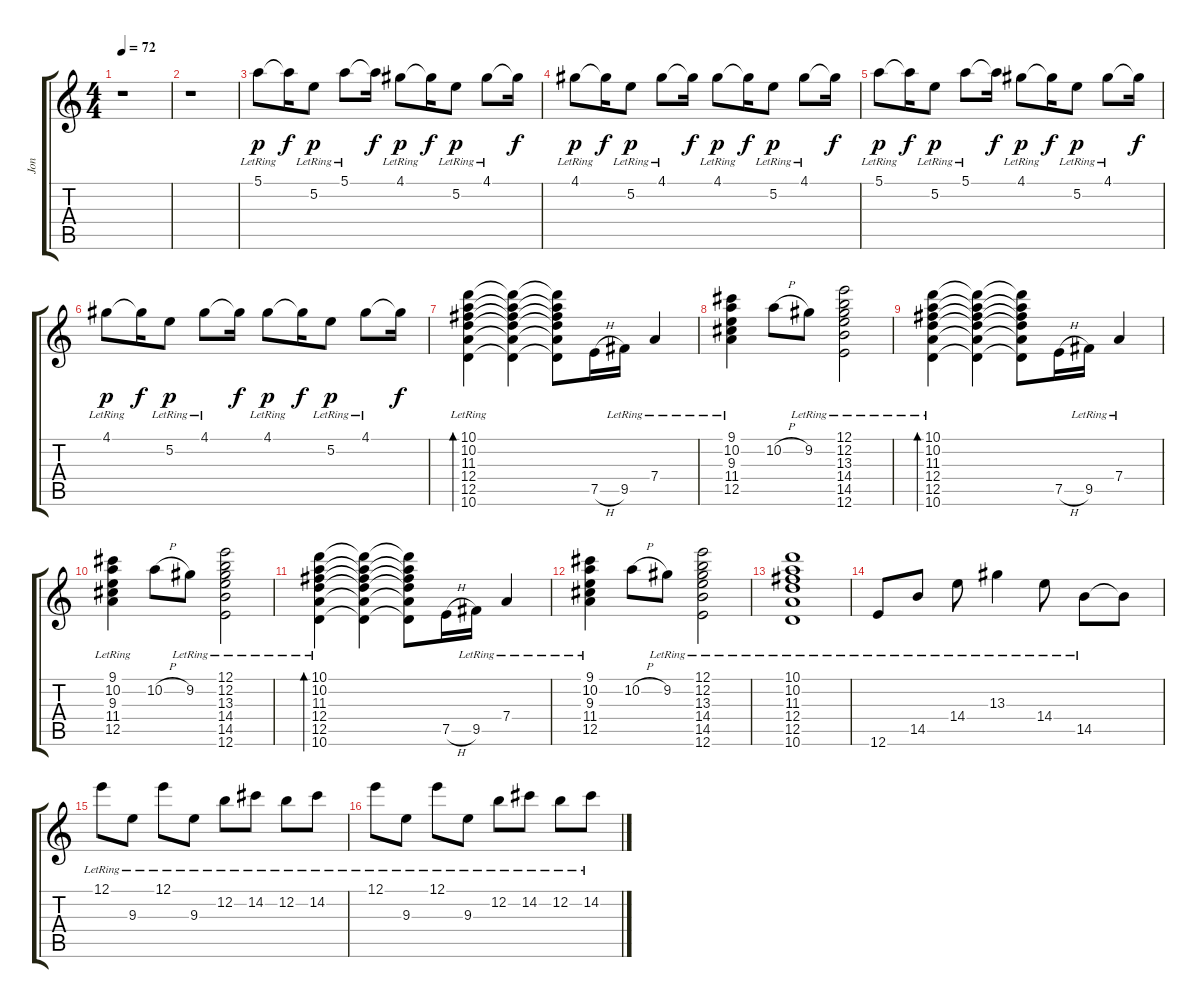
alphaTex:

\track ("Jon" "Jon") {instrument electricguitarjazz}
\staff {score tabs}
\tuning (E4 B3 G3 D3 A2 E2) {hide}
\ts (4 4)
\tempo 72
\clef g2
\ks c
r.1{dy f} |
r.1 |
5.1{lr}.8{dy p} 5.1{t}.16{dy f} 5.2{lr}.8{dy p} 5.1{lr}.8 5.1{t}.16{dy f} 4.1{lr}.8{dy p} 4.1{t}.16{dy f} 5.2{lr}.8{dy p} 4.1{lr}.8 4.1{t}.16{dy f} |
4.1{lr}.8{dy p} 4.1{t}.16{dy f} 5.2{lr}.8{dy p} 4.1{lr}.8 4.1{t}.16{dy f} 4.1{lr}.8{dy p} 4.1{t}.16{dy f} 5.2{lr}.8{dy p} 4.1{lr}.8 4.1{t}.16{dy f} |
5.1{lr}.8{dy p} 5.1{t}.16{dy f} 5.2{lr}.8{dy p} 5.1{lr}.8 5.1{t}.16{dy f} 4.1{lr}.8{dy p} 4.1{t}.16{dy f} 5.2{lr}.8{dy p} 4.1{lr}.8 4.1{t}.16{dy f} |
4.1{lr}.8{dy p} 4.1{t}.16{dy f} 5.2{lr}.8{dy p} 4.1{lr}.8 4.1{t}.16{dy f} 4.1{lr}.8{dy p} 4.1{t}.16{dy f} 5.2{lr}.8{dy p} 4.1{lr}.8 4.1{t}.16{dy f} |
(10.1{lr} 10.2{lr} 11.3{lr} 12.4{lr} 12.5{lr} 10.6{lr}).4{bd 120} (10.1{t} 10.2{t} 11.3{t} 12.4{t} 12.5{t} 10.6{t}).4 (10.1{t} 10.2{t} 11.3{t} 12.4{t} 12.5{t} 10.6{t}).8 7.5{h}.16 9.5{lr}.16 7.4{lr}.4 |
(9.1{lr} 10.2{lr} 9.3{lr} 11.4{lr} 12.5{lr}).4 10.2{h}.8 9.2{lr}.8 (12.1{lr} 12.2{lr} 13.3{lr} 14.4{lr} 14.5{lr} 12.6{lr}).2 |
(10.1{lr} 10.2{lr} 11.3{lr} 12.4{lr} 12.5{lr} 10.6{lr}).4{bd 120} (10.1{t} 10.2{t} 11.3{t} 12.4{t} 12.5{t} 10.6{t}).4 (10.1{t} 10.2{t} 11.3{t} 12.4{t} 12.5{t} 10.6{t}).8 7.5{h}.16 9.5{lr}.16 7.4{lr}.4 |
(9.1{lr} 10.2{lr} 9.3{lr} 11.4{lr} 12.5{lr}).4 10.2{h}.8 9.2{lr}.8 (12.1{lr} 12.2{lr} 13.3{lr} 14.4{lr} 14.5{lr} 12.6{lr}).2 |
(10.1{lr} 10.2{lr} 11.3{lr} 12.4{lr} 12.5{lr} 10.6{lr}).4{bd 120} (10.1{t} 10.2{t} 11.3{t} 12.4{t} 12.5{t} 10.6{t}).4 (10.1{t} 10.2{t} 11.3{t} 12.4{t} 12.5{t} 10.6{t}).8 7.5{h}.16 9.5{lr}.16 7.4{lr}.4 |
(9.1{lr} 10.2{lr} 9.3{lr} 11.4{lr} 12.5{lr}).4 10.2{h}.8 9.2{lr}.8 (12.1{lr} 12.2{lr} 13.3{lr} 14.4{lr} 14.5{lr} 12.6{lr}).2 |
(10.1{lr} 10.2{lr} 11.3{lr} 12.4{lr} 12.5{lr} 10.6{lr}).1 |
12.6{lr}.8 14.5{lr}.8 14.4{lr}.8 13.3{lr}.4 14.4{lr}.8 14.5{lr}.8 14.5{t}.8 |
12.1{lr}.8 9.3{lr}.8 12.1{lr}.8 9.3{lr}.8 12.2{lr}.8 14.2{lr}.8 12.2{lr}.8 14.2{lr}.8 |
12.1{lr}.8 9.3{lr}.8 12.1{lr}.8 9.3{lr}.8 12.2{lr}.8 14.2{lr}.8 12.2{lr}.8 14.2{lr}.8
